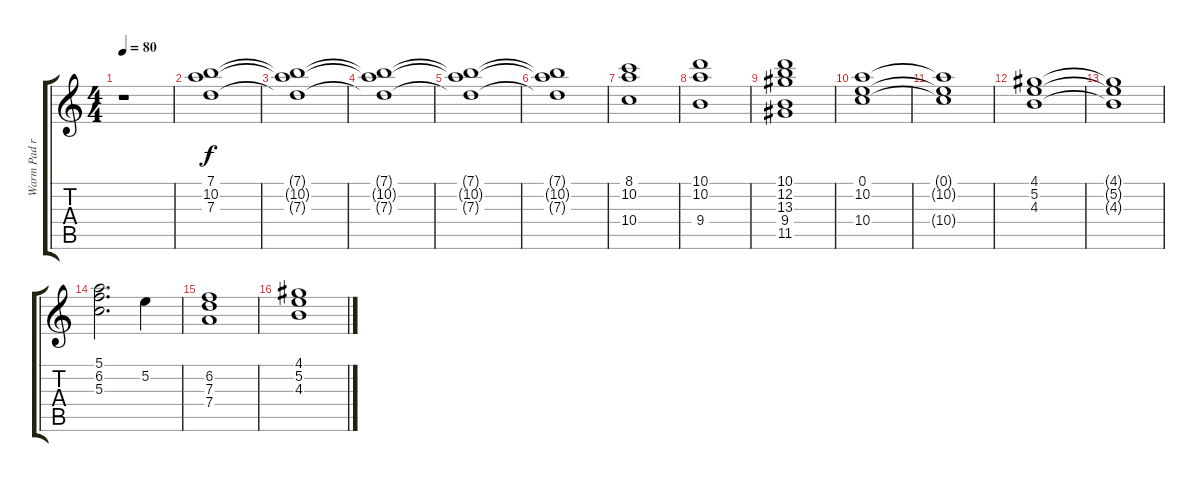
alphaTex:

\track ("Warm Pad right hand" "Warm Pad r") {instrument electricbassfinger}
\staff {score tabs}
\tuning (E4 B3 G3 D3 A2 E2) {hide}
\ts (4 4)
\tempo 80
\clef g2
\ks c
r.1{dy f instrument electricbassfinger} |
(7.1 10.2 7.3).1 |
(7.1{t} 10.2{t} 7.3{t}).1 |
(7.1{t} 10.2{t} 7.3{t}).1 |
(7.1{t} 10.2{t} 7.3{t}).1 |
(7.1{t} 10.2{t} 7.3{t}).1 |
(8.1 10.2 10.4).1 |
(10.1 10.2 9.4).1 |
(10.1 12.2 13.3 9.4 11.5).1 |
(0.1 10.2 10.4).1 |
(0.1{t} 10.2{t} 10.4{t}).1 |
(4.1 5.2 4.3).1 |
(4.1{t} 5.2{t} 4.3{t}).1 |
(5.1 6.2 5.3).2{d} 5.2.4 |
(6.2 7.3 7.4).1 |
(4.1 5.2 4.3).1
